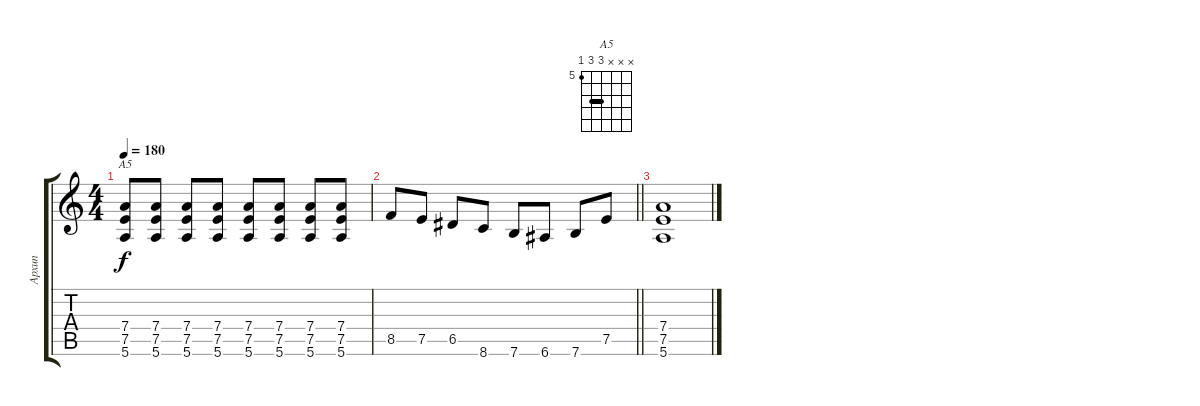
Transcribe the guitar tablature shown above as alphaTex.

\track ("Архип" "Архип") {instrument distortionguitar}
\staff {score tabs}
\tuning (E4 B3 G3 D3 A2 E2) {hide}
\chord ("A5" x x x 7 7 5) {firstfret 5 barre 7}
\ts (4 4)
\tempo 180
\clef g2
\ks c
(7.4 7.5 5.6).8{ch "A5" dy f} (7.4 7.5 5.6).8 (7.4 7.5 5.6).8 (7.4 7.5 5.6).8 (7.4 7.5 5.6).8 (7.4 7.5 5.6).8 (7.4 7.5 5.6).8 (7.4 7.5 5.6).8 |
\barLineRight lightlight
8.5.8 7.5.8 6.5.8 8.6.8 7.6.8 6.6.8 7.6.8 7.5.8 |
(7.4 7.5 5.6).1
